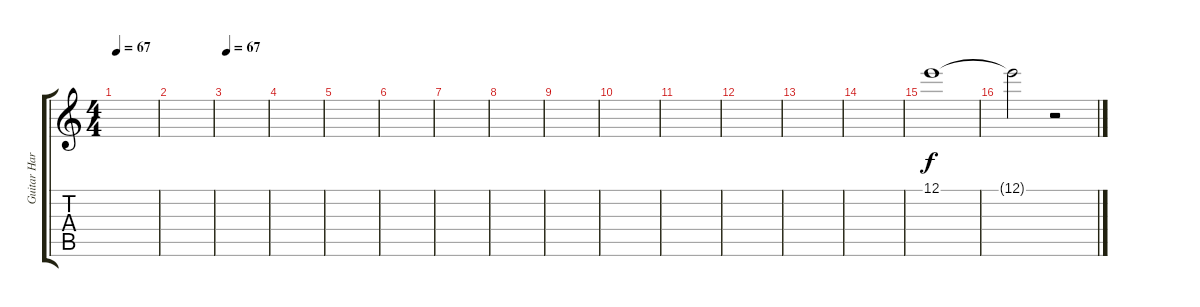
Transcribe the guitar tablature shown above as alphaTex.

\track ("Guitar Harmonics" "Guitar Har") {instrument guitarharmonics}
\staff {score tabs}
\tuning (E4 B3 G3 D3 A2 E2) {hide}
\ts (4 4)
\tempo 67
\clef g2
\ks c
|
|
\tempo 67
|
|
|
|
|
|
|
|
|
|
|
|
12.1.1 |
12.1{t}.2 r.2
